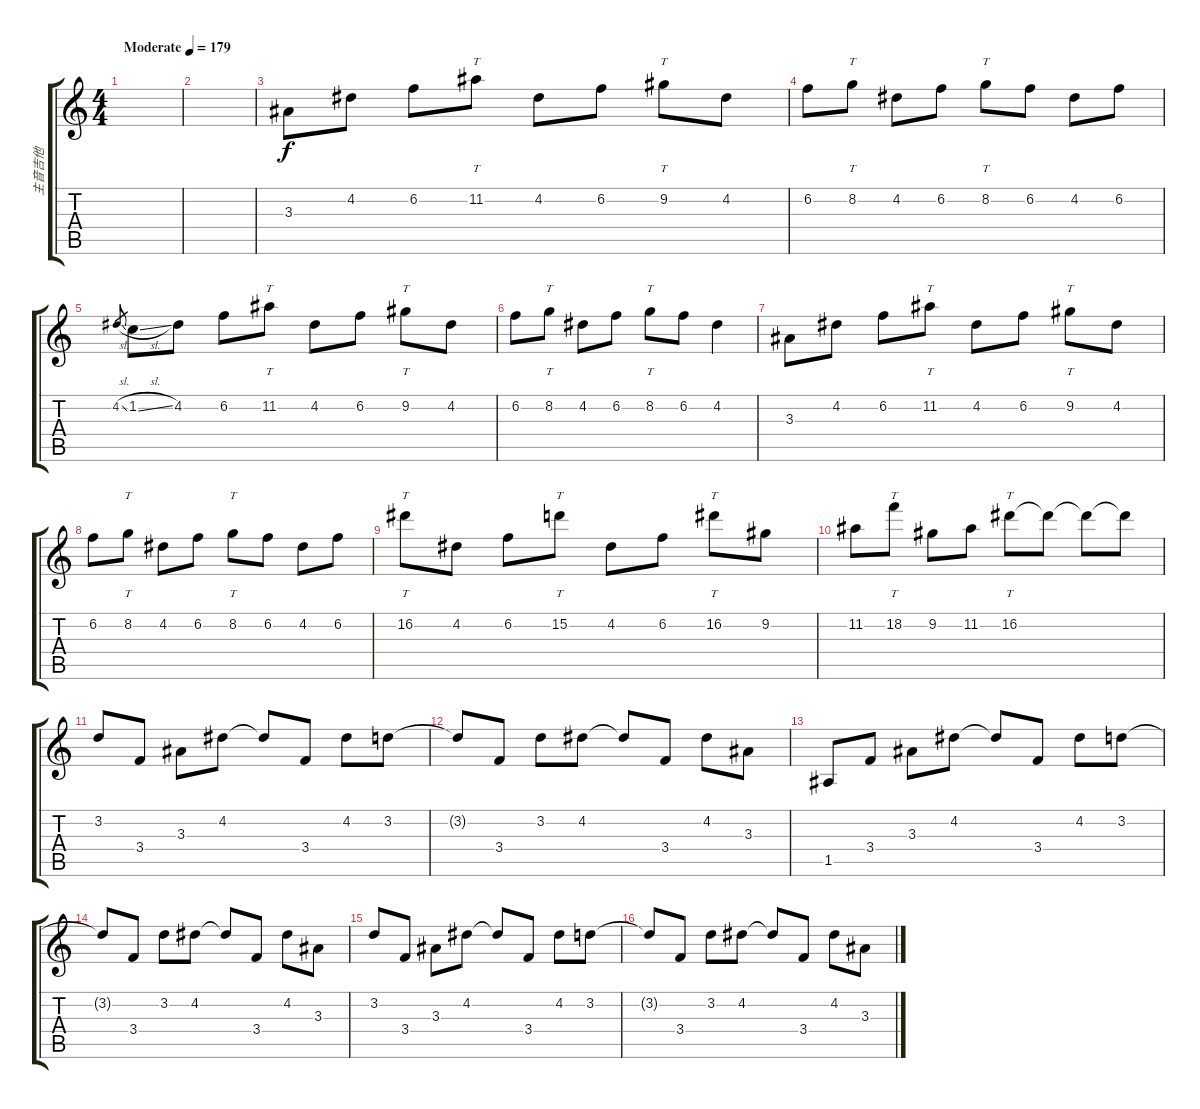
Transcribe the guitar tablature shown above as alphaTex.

\track ("主音吉他" "主音吉他") {instrument distortionguitar}
\staff {score tabs}
\tuning (E4 B3 G3 D3 A2 E2) {hide}
\ts (4 4)
\tempo (179 "Moderate")
\clef g2
\ks c
|
|
3.3.8{balance 8} 4.2.8 6.2.8 11.2.8{tt} 4.2.8 6.2.8 9.2.8{tt} 4.2.8 |
6.2.8{balance 8} 8.2.8{tt} 4.2.8 6.2.8 8.2.8{tt} 6.2.8 4.2.8 6.2.8 |
4.2{sl}.8{gr} 1.2{sl}.8{balance 8} 4.2.8 6.2.8 11.2.8{tt} 4.2.8 6.2.8 9.2.8{tt} 4.2.8 |
6.2.8{balance 8} 8.2.8{tt} 4.2.8 6.2.8 8.2.8{tt} 6.2.8 4.2.4 |
3.3.8{balance 8} 4.2.8 6.2.8 11.2.8{tt} 4.2.8 6.2.8 9.2.8{tt} 4.2.8 |
6.2.8{balance 8} 8.2.8{tt} 4.2.8 6.2.8 8.2.8{tt} 6.2.8 4.2.8 6.2.8 |
16.2.8{tt balance 8} 4.2.8 6.2.8 15.2.8{tt} 4.2.8 6.2.8 16.2.8{tt} 9.2.8 |
11.2.8{balance 8} 18.2.8{tt} 9.2.8 11.2.8 16.2.8{tt} 16.2{t}.8 16.2{t}.8 16.2{t}.8 |
3.2.8 3.4.8 3.3.8 4.2.8 4.2{t}.8 3.4.8 4.2.8 3.2.8 |
3.2{t}.8 3.4.8 3.2.8 4.2.8 4.2{t}.8 3.4.8 4.2.8 3.3.8 |
1.5.8 3.4.8 3.3.8 4.2.8 4.2{t}.8 3.4.8 4.2.8 3.2.8 |
3.2{t}.8 3.4.8 3.2.8 4.2.8 4.2{t}.8 3.4.8 4.2.8 3.3.8 |
3.2.8 3.4.8 3.3.8 4.2.8 4.2{t}.8 3.4.8 4.2.8 3.2.8 |
3.2{t}.8 3.4.8 3.2.8 4.2.8 4.2{t}.8 3.4.8 4.2.8 3.3.8
